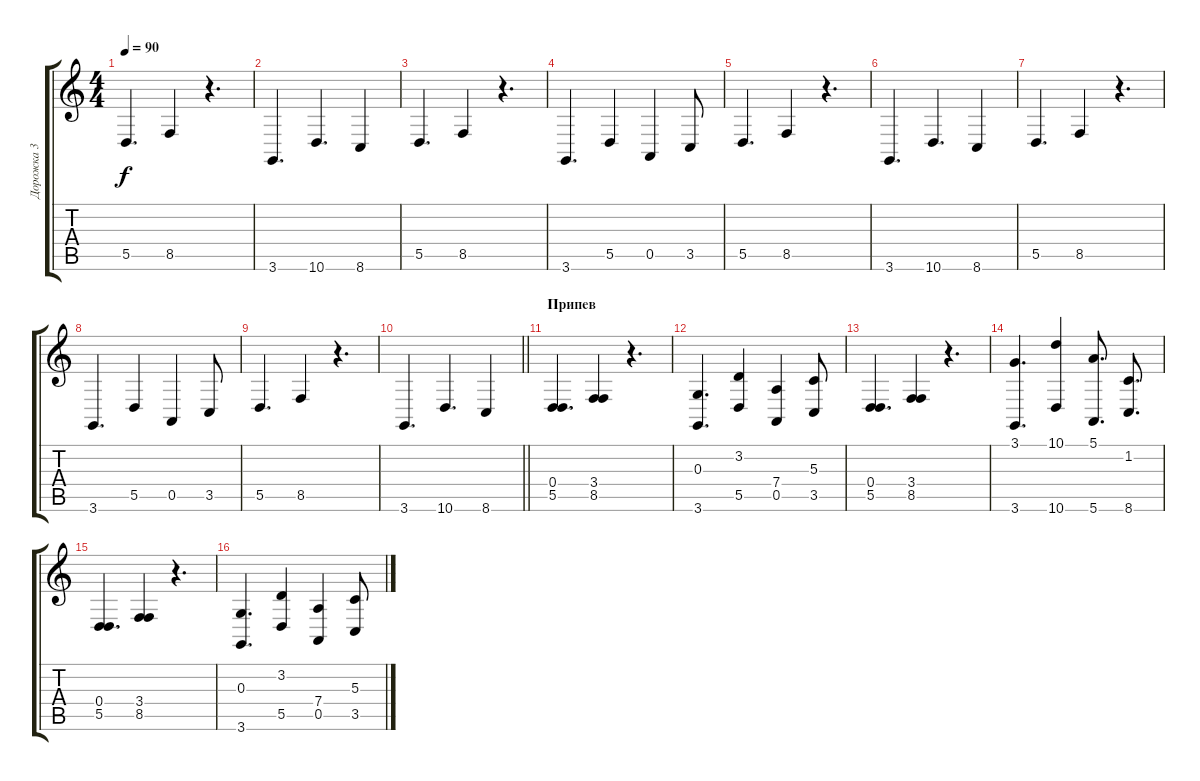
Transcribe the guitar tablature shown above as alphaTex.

\track ("Дорожка 3" "Дорожка 3") {instrument brightacousticpiano}
\staff {score tabs}
\tuning (E4 B3 G3 D3 A2 E2) {hide}
\ts (4 4)
\tempo 90
\clef g2
\ks c
5.5.4{d dy f} 8.5.4 r.4{d} |
3.6.4{d} 10.6.4{d} 8.6.4 |
5.5.4{d} 8.5.4 r.4{d} |
3.6.4{d} 5.5.4 0.5.4 3.5.8 |
5.5.4{d} 8.5.4 r.4{d} |
3.6.4{d} 10.6.4{d} 8.6.4 |
5.5.4{d} 8.5.4 r.4{d} |
3.6.4{d} 5.5.4 0.5.4 3.5.8 |
5.5.4{d} 8.5.4 r.4{d} |
\barLineRight lightlight
3.6.4{d} 10.6.4{d} 8.6.4 |
\section ("" "Припев")
(0.4 5.5).4{d} (3.4 8.5).4 r.4{d} |
(0.3 3.6).4{d} (3.2 5.5).4 (7.4 0.5).4 (5.3 3.5).8 |
(0.4 5.5).4{d} (3.4 8.5).4 r.4{d} |
(3.1 3.6).4{d} (10.1 10.6).4 (5.1 5.6).8{d} (1.2 8.6).8{d} |
(0.4 5.5).4{d} (3.4 8.5).4 r.4{d} |
(0.3 3.6).4{d} (3.2 5.5).4 (7.4 0.5).4 (5.3 3.5).8
